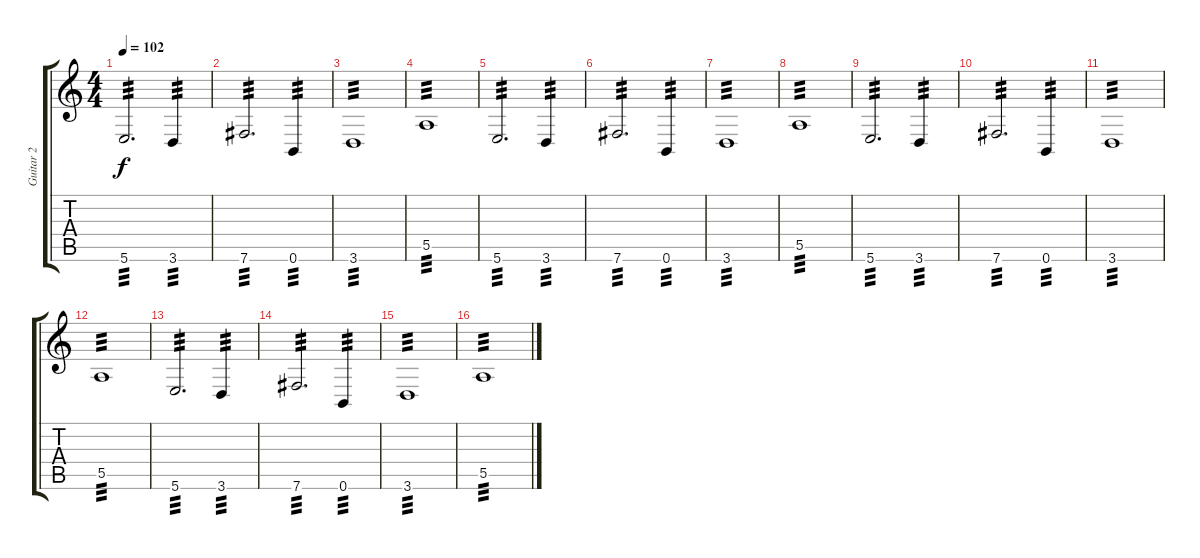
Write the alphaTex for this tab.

\track ("Guitar 2" "Guitar 2") {instrument distortionguitar}
\staff {score tabs}
\tuning (B3 Gb3 D3 A2 E2 B1) {hide}
\ts (4 4)
\tempo 102
\clef g2
\ks c
5.6.2{d tp 3 dy f} 3.6.4{tp 3} |
7.6.2{d tp 3} 0.6.4{tp 3} |
3.6.1{tp 3} |
5.5.1{tp 3} |
5.6.2{d tp 3} 3.6.4{tp 3} |
7.6.2{d tp 3} 0.6.4{tp 3} |
3.6.1{tp 3} |
5.5.1{tp 3} |
5.6.2{d tp 3} 3.6.4{tp 3} |
7.6.2{d tp 3} 0.6.4{tp 3} |
3.6.1{tp 3} |
5.5.1{tp 3} |
5.6.2{d tp 3} 3.6.4{tp 3} |
7.6.2{d tp 3} 0.6.4{tp 3} |
3.6.1{tp 3} |
5.5.1{tp 3}
